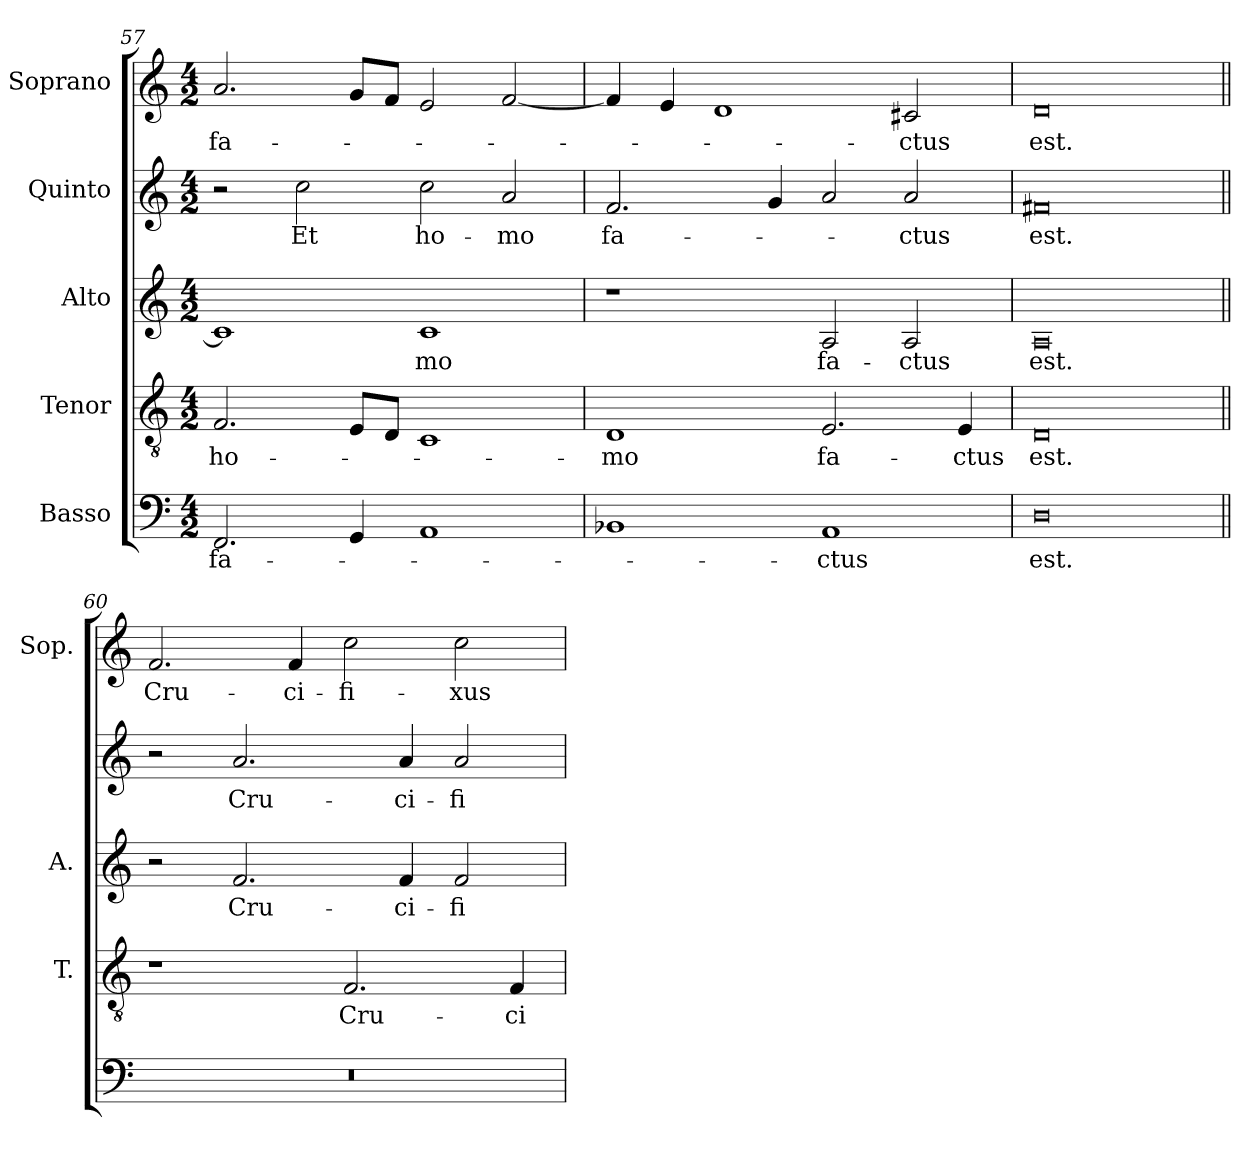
**kern	**text	**kern	**text	**kern	**text	**kern	**text	**kern	**text
*part5	*part5	*part4	*part4	*part3	*part3	*part2	*part2	*part1	*part1
*staff5	*staff5	*staff4	*staff4	*staff3	*staff3	*staff2	*staff2	*staff1	*staff1
*I"Basso	*	*I"Tenor	*	*I"Alto	*	*I"Quinto	*	*I"Soprano	*
*	*	*I'T.	*	*I'A.	*	*	*	*I'Sop.	*
*clefF4	*	*clefGv2	*	*clefG2	*	*clefG2	*	*clefG2	*
*	*	*ITrd7c12	*	*	*	*	*	*	*
*k[]	*	*k[]	*	*k[]	*	*k[]	*	*k[]	*
*C:	*	*C:	*	*C:	*	*C:	*	*C:	*
*M4/2	*	*M4/2	*	*M4/2	*	*M4/2	*	*M4/2	*
=57	=57	=57	=57	=57	=57	=57	=57	=57	=57
!	!LO:LY:b:color=#000000	!	!	!	!	!	!	!	!
!	!	!	!LO:LY:b:color=#000000	!	!	!	!	!	!
!	!	!	!	!	!	!	!	!	!LO:LY:b:color=#000000
2.FFi/	fa-	2.FFi/	ho-	1ci]	.	2r	.	2.ai/	fa-
!	!	!	!	!	!	!	!LO:LY:b:color=#000000	!	!
.	.	.	.	.	.	2cci\	Et	.	.
4GGi/	.	8EEi/L	.	.	.	.	.	8gi/L	.
.	.	8DDi/J	.	.	.	.	.	8fi/J	.
!	!	!	!	!	!LO:LY:b:color=#000000	!	!	!	!
!	!	!	!	!	!	!	!LO:LY:b:color=#000000	!	!
1AAi	.	1CCi	.	1ci	-mo	2cci\	ho-	2ei/	.
!	!	!	!	!	!	!	!LO:LY:b:color=#000000	!	!
.	.	.	.	.	.	2ai/	-mo	[2fi/	.
=58	=58	=58	=58	=58	=58	=58	=58	=58	=58
!	!	!	!LO:LY:b:color=#000000	!	!	!	!	!	!
!	!	!	!	!	!	!	!LO:LY:b:color=#000000	!	!
1BB-Xi	.	1DDi	-mo	1r	.	2.fi/	fa-	4fi/]	.
.	.	.	.	.	.	.	.	4ei/	.
.	.	.	.	.	.	.	.	1di	.
.	.	.	.	.	.	4gi/	.	.	.
!	!LO:LY:b:color=#000000	!	!	!	!	!	!	!	!
!	!	!	!LO:LY:b:color=#000000	!	!	!	!	!	!
!	!	!	!	!	!LO:LY:b:color=#000000	!	!	!	!
1AAi	-ctus	2.EEi/	fa-	2Ai/	fa-	2ai/	.	.	.
!	!	!	!	!	!LO:LY:b:color=#000000	!	!	!	!
!	!	!	!	!	!	!	!LO:LY:b:color=#000000	!	!
!	!	!	!	!	!	!	!	!	!LO:LY:b:color=#000000
.	.	.	.	2Ai/	-ctus	2ai/	-ctus	2c#Xi/	-ctus
!	!	!	!LO:LY:b:color=#000000	!	!	!	!	!	!
.	.	4EEi/	-ctus	.	.	.	.	.	.
=59	=59	=59	=59	=59	=59	=59	=59	=59	=59
!	!LO:LY:b:color=#000000	!	!	!	!	!	!	!	!
!	!	!	!LO:LY:b:color=#000000	!	!	!	!	!	!
!	!	!	!	!	!LO:LY:b:color=#000000	!	!	!	!
!	!	!	!	!	!	!	!LO:LY:b:color=#000000	!	!
!	!	!	!	!	!	!	!	!	!LO:LY:b:color=#000000
0Di	est.	0DDi	est.	0Ai	est.	0f#Xi	est.	0di	est.
=60||	=60||	=60||	=60||	=60||	=60||	=60||	=60||	=60||	=60||
!LO:N:vis=1	!	!	!	!	!	!	!	!	!
!	!	!	!	!	!	!	!	!	!LO:LY:b:color=#000000
0r	.	1r	.	2r	.	2r	.	2.fi/	Cru-
!	!	!	!	!	!LO:LY:b:color=#000000	!	!	!	!
!	!	!	!	!	!	!	!LO:LY:b:color=#000000	!	!
.	.	.	.	2.fi/	Cru-	2.ai/	Cru-	.	.
!	!	!	!	!	!	!	!	!	!LO:LY:b:color=#000000
.	.	.	.	.	.	.	.	4fi/	-ci-
!	!	!	!LO:LY:b:color=#000000	!	!	!	!	!	!
!	!	!	!	!	!	!	!	!	!LO:LY:b:color=#000000
.	.	2.FFi/	Cru-	.	.	.	.	2cci\	-fi-
!	!	!	!	!	!LO:LY:b:color=#000000	!	!	!	!
!	!	!	!	!	!	!	!LO:LY:b:color=#000000	!	!
.	.	.	.	4fi/	-ci-	4ai/	-ci-	.	.
!	!	!	!	!	!LO:LY:b:color=#000000	!	!	!	!
!	!	!	!	!	!	!	!LO:LY:b:color=#000000	!	!
!	!	!	!	!	!	!	!	!	!LO:LY:b:color=#000000
.	.	.	.	2fi/	-fi-	2ai/	-fi-	2cci\	-xus
!	!	!	!LO:LY:b:color=#000000	!	!	!	!	!	!
.	.	4FFi/	-ci-	.	.	.	.	.	.
=	=	=	=	=	=	=	=	=	=
*-	*-	*-	*-	*-	*-	*-	*-	*-	*-
